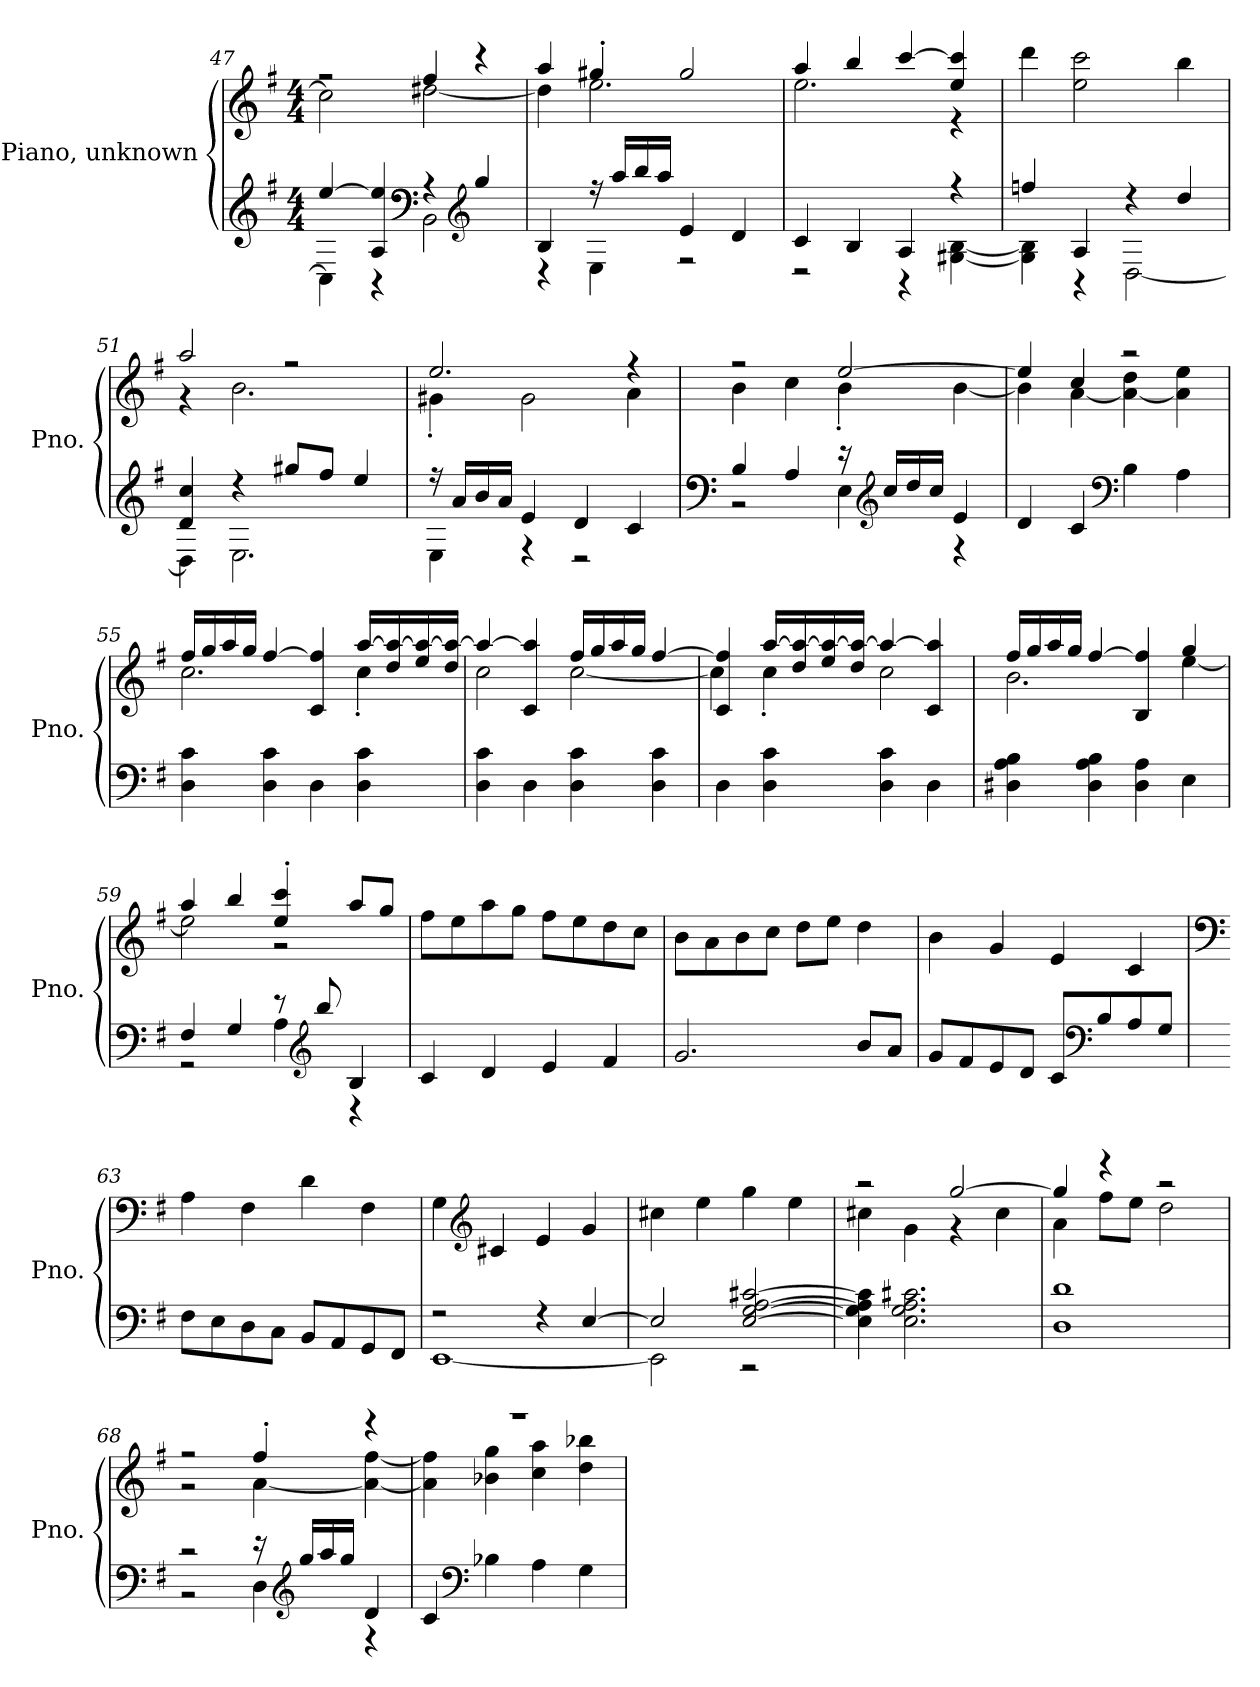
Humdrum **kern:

**kern	**kern
*part1	*part1
*staff2	*staff1
*I"Piano, unknown	*
*I'Pno.	*
*clefG2	*clefG2
*k[f#]	*k[f#]
*M4/4	*M4/4
=47	=47
*^	*^
[4ee/	4C\]	2r	2cc\]
4A/ 4ee/]	4r	.	.
*clefF4	*	*	*
4r	2BB\	4ff#/	[2dd#X\
*clefG2	*	*	*
4gg/	.	4r	.
=48	=48	=48	=48
4B/	4r	4aa/	4dd#\]
16r	4E\	4gg#X'/	2.ee\
16aa/LL	.	.	.
16bb/	.	.	.
16aa/JJ	.	.	.
4e/	2r	2gg#/	.
4d/	.	.	.
=49	=49	=49	=49
4c/	2r	4aa/	2.ee\
4B/	.	4bb/	.
4A/	4r	[4ccc/	.
4r	[4G#X\ [4B\	4ee/ 4ccc/]	4r
*	*	*v	*v
=50	=50	=50
4ffn/	4G#\] 4B\]	4ddd\
4A/	4r	2ee\ 2ccc\
4r	[2D\	.
4dd/	.	4bb\
!!LO:LB:g=z
=51	=51	=51
*	*	*^
4d/ 4cc/	4D\]	2aa/	4r
4r	2.E\	.	2.b\
8gg#X/L	.	2r	.
8ff#/J	.	.	.
4ee/	.	.	.
=52	=52	=52	=52
16r	4E\	2.ee/	4g#X'\
16a/LL	.	.	.
16b/	.	.	.
16a/JJ	.	.	.
4e/	4r	.	2g#\
4d/	2r	.	.
4c/	.	4r	4a\
=53	=53	=53	=53
*clefF4	*	*	*
4B/	2r	2r	4b\
4A/	.	.	4cc\
16r	4E\	[2ee/	4b'\
*clefG2	*	*	*
16cc/LL	.	.	.
16dd/	.	.	.
16cc/JJ	.	.	.
4e/	4r	.	[4b\
*v	*v	*	*
=54	=54	=54
4d/	4ee/]	4b\]
4c/	4cc/	[4a\
*clefF4	*	*
4B\	2r	4a\_ 4dd\
4A\	.	4a\] 4ee\
!!LO:PB:g=z	!!
=55	=55	=55
4D\ 4c\	16ff#/LL	2.cc\
.	16gg/	.
.	16aa/	.
.	16gg/JJ	.
4D\ 4c\	[4ff#/	.
4D\	4c/ 4ff#/]	.
4D\ 4c\	[16aa/LL	4cc'\
.	16dd/ 16aa/_	.
.	16ee/ 16aa/_	.
.	16dd/ 16aa/_JJ	.
=56	=56	=56
4D\ 4c\	4aa/_	2cc\
4D\	4c/ 4aa/]	.
4D\ 4c\	16ff#/LL	[2cc\
.	16gg/	.
.	16aa/	.
.	16gg/JJ	.
4D\ 4c\	[4ff#/	.
=57	=57	=57
4D\	4c/ 4ff#/]	4cc\]
4D\ 4c\	[16aa/LL	4cc'\
.	16dd/ 16aa/_	.
.	16ee/ 16aa/_	.
.	16dd/ 16aa/_JJ	.
4D\ 4c\	4aa/_	2cc\
4D\	4c/ 4aa/]	.
=58	=58	=58
4D#X\ 4A\ 4B\	16ff#/LL	2.b\
.	16gg/	.
.	16aa/	.
.	16gg/JJ	.
4D#\ 4A\ 4B\	[4ff#/	.
4D#\ 4A\	4B/ 4ff#/]	.
4E\	4gg/	[4ee\
!!LO:LB:g=z	!!
=59	=59	=59
*^	*	*
4F#/	2r	4aa/	2ee\]
4G/	.	4bb/	.
8r	4A\	4ee/' 4ccc/'	2r
*clefG2	*	*	*
8bb/	.	.	.
4B/	4r	8aa/L	.
.	.	8gg/J	.
*v	*v	*	*
*	*v	*v
=60	=60
4c/	8ff#\L
.	8ee\
4d/	8aa\
.	8gg\J
4e/	8ff#\L
.	8ee\
4f#/	8dd\
.	8cc\J
=61	=61
2.g/	8b\L
.	8a\
.	8b\
.	8cc\J
.	8dd\L
.	8ee\J
8b/L	4dd\
8a/J	.
=62	=62
8g/L	4b\
8f#/	.
8e/	4g/
8d/J	.
8c/L	4e/
*clefF4	*
8B/	.
8A/	4c/
8G/J	.
!!LO:LB:g=z
=63	=63
*	*clefF4
8F#\L	4A\
8E\	.
8D\	4F#\
8C\J	.
8BB/L	4d\
8AA/	.
8GG/	4F#\
8FF#/J	.
=64	=64
*^	*
2r	[1EE	4G\
*	*	*clefG2
.	.	4c#X/
4r	.	4e/
[4E/	.	4g/
=65	=65	=65
2E/]	2EE\]	4cc#X\
.	.	4ee\
[2E/ [2G/ [2A/ [2c#X/	2r	4gg\
.	.	4ee\
*v	*v	*
=66	=66
*	*^
4E\] 4G\] 4A\] 4c#\]	2r	4cc#X\
2.E\ 2.G\ 2.A\ 2.c#X\	.	4g\
.	[2gg/	4r
.	.	4cc#\
=67	=67	=67
1D 1d	4gg/]	4a\
.	4r	8ff#\L
.	.	8ee\J
.	2r	2dd\
=68	=68	=68
*^	*	*
2r	2r	2r	2r
16r	4D\	4ff#'/	[4a\
*clefG2	*	*	*
16gg/LL	.	.	.
16aa/	.	.	.
16gg/JJ	.	.	.
4d/	4r	4r	4a\_ [4ff#\
*v	*v	*	*
!!LO:LB:g=z	!!
=69	=69	=69
4c/	1r	4a\] 4ff#\]
*clefF4	*	*
4B-X\	.	4b-X\ 4gg\
4A\	.	4cc\ 4aa\
4G\	.	4dd\ 4bb-X\
*	*v	*v
=	=
*-	*-
